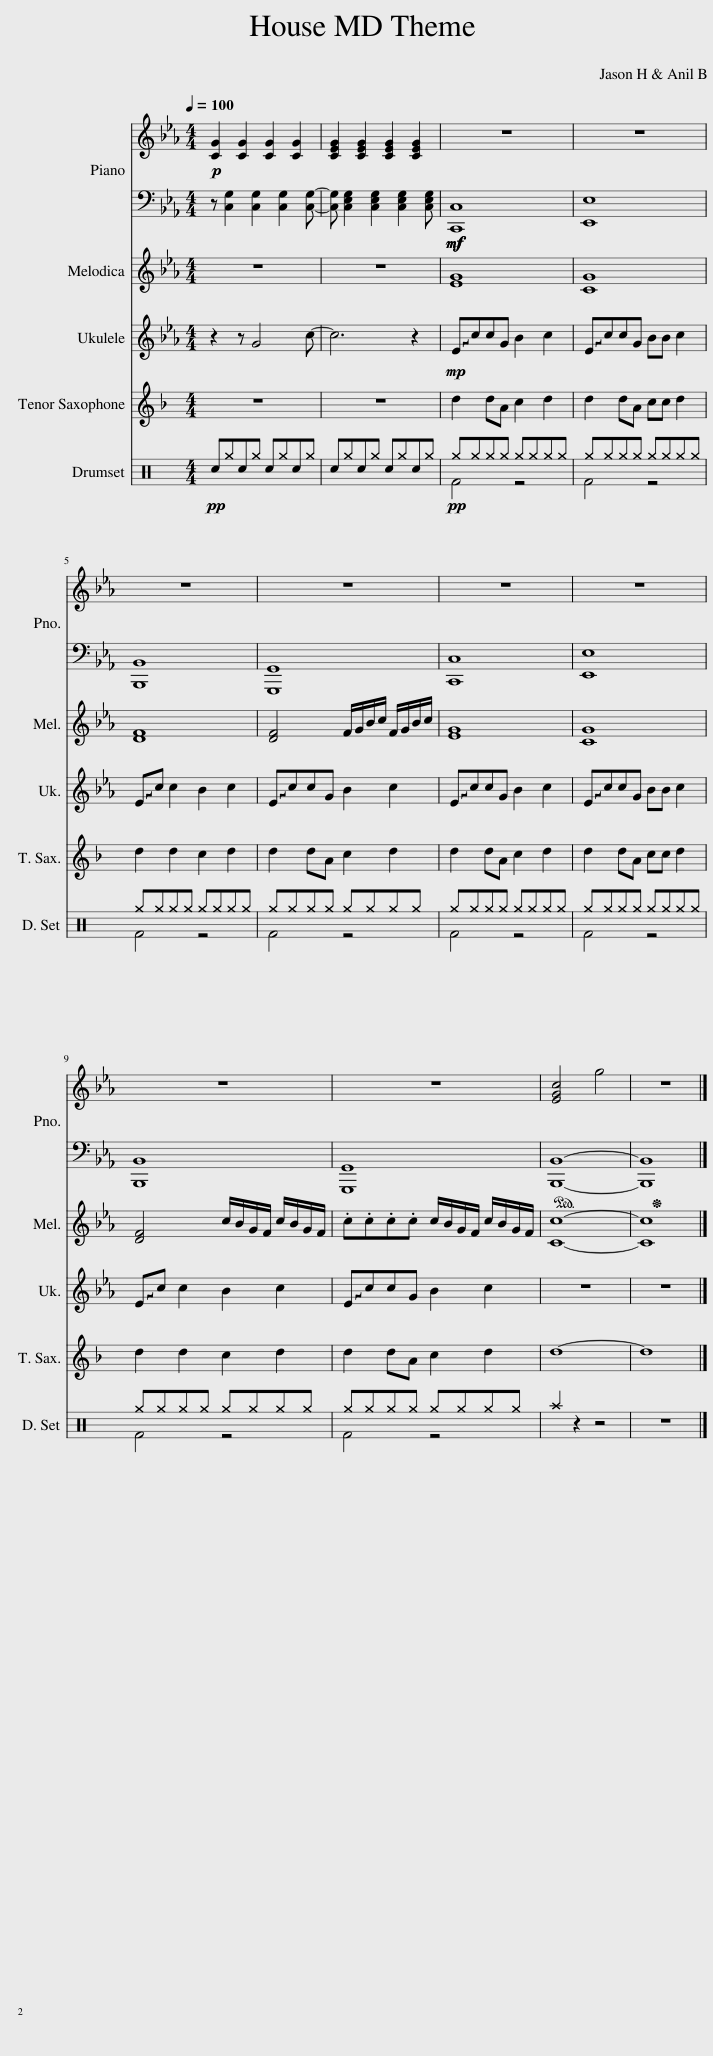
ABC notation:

X:1
%%score { 1 | 2 } 3 4 5 ( 6 7 )
L:1/8
Q:1/4=100
M:4/4
I:linebreak $
K:Eb
V:1 treble
V:2 bass
V:3 treble
V:4 treble
V:5 treble transpose=-14
V:6 perc
K:none
V:7 perc
K:none
V:1
!p! [CG]2 [CG]2 [CG]2 [CG]2 | [CEG]2 [CEG]2 [CEG]2 [CEG]2 | z8 | z8 |$ z8 | %5
 z8 | z8 | z8 |$ z8 | z8 | %10
!ped! [EGc]4!ped! g4 | z8!ped-up! |] %12
V:2
 z [C,G,]2 [C,G,]2 [C,G,]2 [C,G,]- | [C,G,] [C,E,G,]2 [C,E,G,]2 [C,E,G,]2 [C,E,G,] |!mf!!mf! [C,,C,]8 | [E,,E,]8 |$ [B,,,B,,]8 | %5
 [G,,,G,,]8 | [C,,C,]8 | [E,,E,]8 |$ [B,,,B,,]8 | [G,,,G,,]8 | %10
 [B,,,B,,]8- | [B,,,B,,]8 |] %12
V:3
 z8 | z8 | [EG]8 | [CG]8 |$ [DF]8 | %5
 [DF]4 F/G/B/c/ F/G/B/c/ | [EG]8 | [CG]8 |$ [DF]4 c/B/G/F/ c/B/G/F/ | .c.c.c.c c/B/G/F/ c/B/G/F/ | %10
 [Cc]8- | [Cc]8 |] %12
V:4
 z2 z G4 c- | c6 z2 |!mp! !~(!E!~)!ccG B2 c2 | !~(!E!~)!ccG BB c2 |$ !~(!E!~)!c c2 B2 c2 | %5
 !~(!E!~)!ccG B2 c2 | !~(!E!~)!ccG B2 c2 | !~(!E!~)!ccG BB c2 |$ !~(!E!~)!c c2 B2 c2 | !~(!E!~)!ccG B2 c2 | %10
 z8 | z8 |] %12
V:5
[K:F] z8 | z8 | d2 dA c2 d2 | d2 dA cc d2 |$ d2 d2 c2 d2 | %5
 d2 dA c2 d2 | d2 dA c2 d2 | d2 dA cc d2 |$ d2 d2 c2 d2 | d2 dA c2 d2 | %10
 d8- | d8 |] %12
V:6
[K:C]!pp! c^gc^g c^gc^g | c^gc^g c^gc^g |!pp! ^g^g^g^g ^g^g^g^g | ^g^g^g^g ^g^g^g^g |$ ^g^g^g^g ^g^g^g^g | %5
 ^g^g^g^g ^g^g^g^g | ^g^g^g^g ^g^g^g^g | ^g^g^g^g ^g^g^g^g |$ ^g^g^g^g ^g^g^g^g | ^g^g^g^g ^g^g^g^g | %10
 ^a2 z2 z4 | z8 |] %12
V:7
[K:C] x8 | x8 | F4 z4 | F4 z4 |$ F4 z4 | %5
 F4 z4 | F4 z4 | F4 z4 |$ F4 z4 | F4 z4 | %10
 x8 | x8 |] %12
